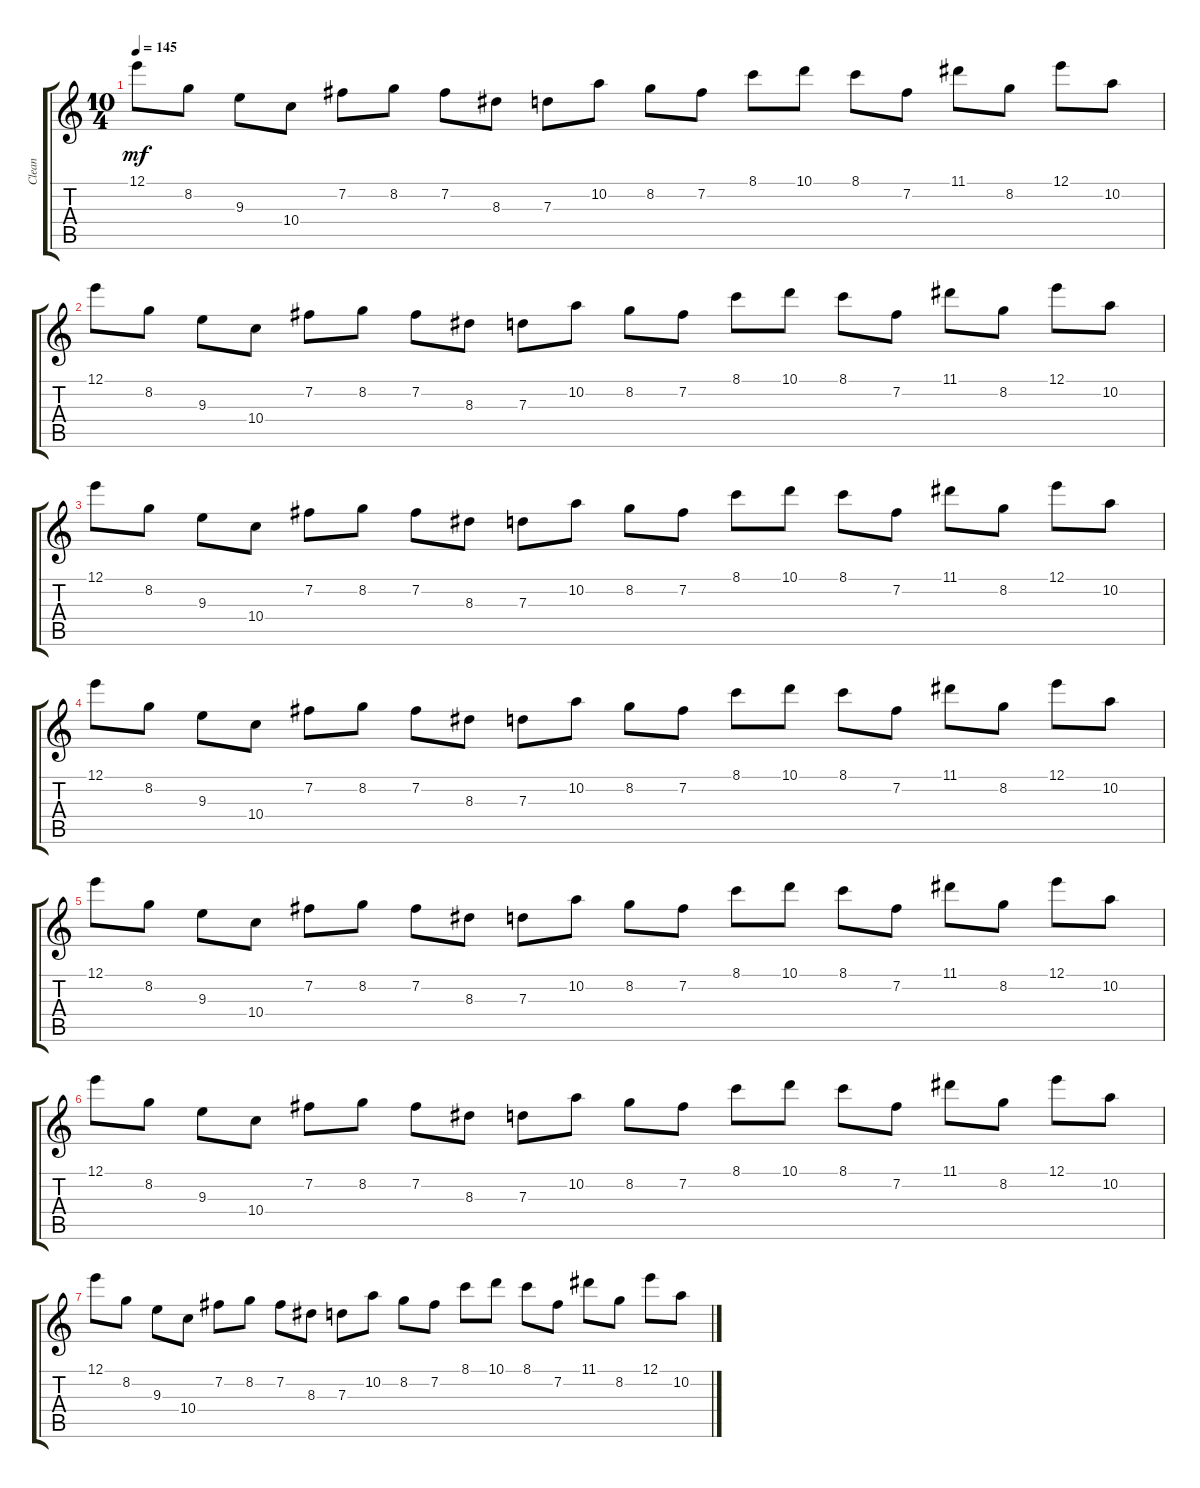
\track ("Clean" "Clean") {instrument electricguitarjazz}
\staff {score tabs}
\tuning (E4 B3 G3 D3 A2 E2) {hide}
\ts (10 4)
\tempo 145
\clef g2
\ks c
12.1.8{dy mf} 8.2.8 9.3.8 10.4.8 7.2.8 8.2.8 7.2.8 8.3.8 7.3.8 10.2.8 8.2.8 7.2.8 8.1.8 10.1.8 8.1.8 7.2.8 11.1.8 8.2.8 12.1.8 10.2.8 |
12.1.8 8.2.8 9.3.8 10.4.8 7.2.8 8.2.8 7.2.8 8.3.8 7.3.8 10.2.8 8.2.8 7.2.8 8.1.8 10.1.8 8.1.8 7.2.8 11.1.8 8.2.8 12.1.8 10.2.8 |
12.1.8 8.2.8 9.3.8 10.4.8 7.2.8 8.2.8 7.2.8 8.3.8 7.3.8 10.2.8 8.2.8 7.2.8 8.1.8 10.1.8 8.1.8 7.2.8 11.1.8 8.2.8 12.1.8 10.2.8 |
12.1.8 8.2.8 9.3.8 10.4.8 7.2.8 8.2.8 7.2.8 8.3.8 7.3.8 10.2.8 8.2.8 7.2.8 8.1.8 10.1.8 8.1.8 7.2.8 11.1.8 8.2.8 12.1.8 10.2.8 |
12.1.8 8.2.8 9.3.8 10.4.8 7.2.8 8.2.8 7.2.8 8.3.8 7.3.8 10.2.8 8.2.8 7.2.8 8.1.8 10.1.8 8.1.8 7.2.8 11.1.8 8.2.8 12.1.8 10.2.8 |
12.1.8 8.2.8 9.3.8 10.4.8 7.2.8 8.2.8 7.2.8 8.3.8 7.3.8 10.2.8 8.2.8 7.2.8 8.1.8 10.1.8 8.1.8 7.2.8 11.1.8 8.2.8 12.1.8 10.2.8 |
12.1.8 8.2.8 9.3.8 10.4.8 7.2.8 8.2.8 7.2.8 8.3.8 7.3.8 10.2.8 8.2.8 7.2.8 8.1.8 10.1.8 8.1.8 7.2.8 11.1.8 8.2.8 12.1.8 10.2.8
